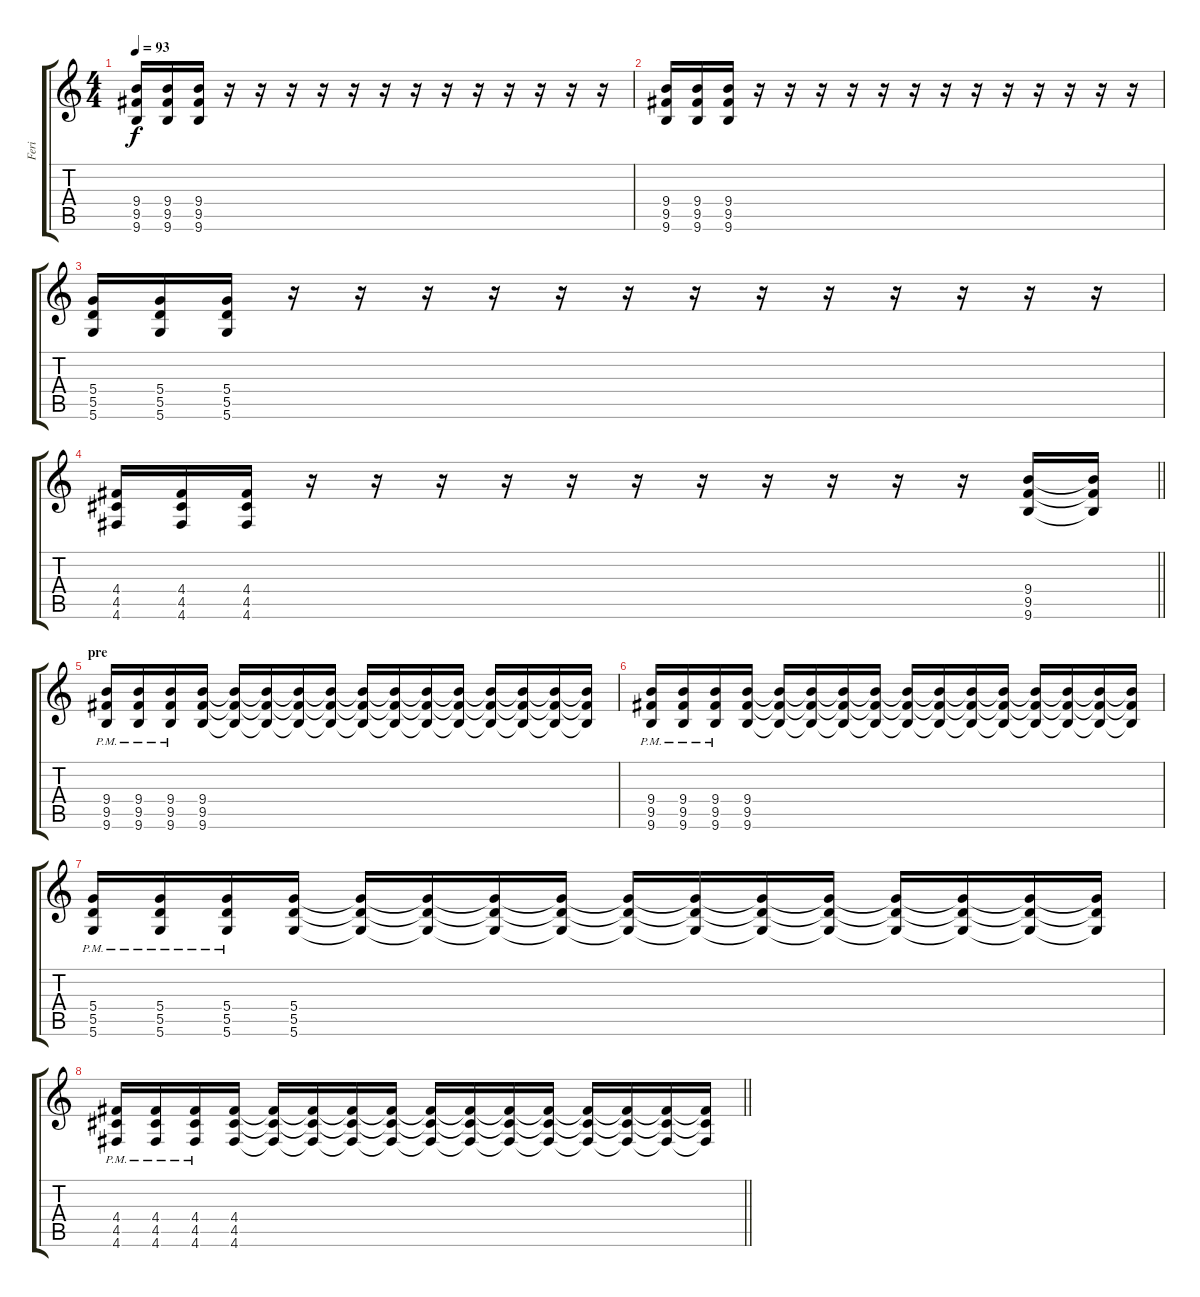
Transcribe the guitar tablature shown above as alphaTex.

\track ("Feri" "Feri") {instrument distortionguitar}
\staff {score tabs}
\tuning (E4 B3 G3 D3 A2 D2) {hide}
\ts (4 4)
\tempo 93
\clef g2
\ks c
(9.4 9.5 9.6).16{dy f} (9.4 9.5 9.6).16 (9.4 9.5 9.6).16 r.16 r.16 r.16 r.16 r.16 r.16 r.16 r.16 r.16 r.16 r.16 r.16 r.16 |
(9.4 9.5 9.6).16 (9.4 9.5 9.6).16 (9.4 9.5 9.6).16 r.16 r.16 r.16 r.16 r.16 r.16 r.16 r.16 r.16 r.16 r.16 r.16 r.16 |
(5.4 5.5 5.6).16 (5.4 5.5 5.6).16 (5.4 5.5 5.6).16 r.16 r.16 r.16 r.16 r.16 r.16 r.16 r.16 r.16 r.16 r.16 r.16 r.16 |
\barLineRight lightlight
(4.4 4.5 4.6).16 (4.4 4.5 4.6).16 (4.4 4.5 4.6).16 r.16 r.16 r.16 r.16 r.16 r.16 r.16 r.16 r.16 r.16 r.16 (9.4 9.5 9.6).16 (9.4{t} 9.5{t} 9.6{t}).16 |
\section ("" "pre")
(9.4{pm} 9.5{pm} 9.6{pm}).16 (9.4{pm} 9.5{pm} 9.6{pm}).16 (9.4{pm} 9.5{pm} 9.6{pm}).16 (9.4 9.5 9.6).16 (9.4{t} 9.5{t} 9.6{t}).16 (9.4{t} 9.5{t} 9.6{t}).16 (9.4{t} 9.5{t} 9.6{t}).16 (9.4{t} 9.5{t} 9.6{t}).16 (9.4{t} 9.5{t} 9.6{t}).16 (9.4{t} 9.5{t} 9.6{t}).16 (9.4{t} 9.5{t} 9.6{t}).16 (9.4{t} 9.5{t} 9.6{t}).16 (9.4{t} 9.5{t} 9.6{t}).16 (9.4{t} 9.5{t} 9.6{t}).16 (9.4{t} 9.5{t} 9.6{t}).16 (9.4{t} 9.5{t} 9.6{t}).16 |
(9.4{pm} 9.5{pm} 9.6{pm}).16 (9.4{pm} 9.5{pm} 9.6{pm}).16 (9.4{pm} 9.5{pm} 9.6{pm}).16 (9.4 9.5 9.6).16 (9.4{t} 9.5{t} 9.6{t}).16 (9.4{t} 9.5{t} 9.6{t}).16 (9.4{t} 9.5{t} 9.6{t}).16 (9.4{t} 9.5{t} 9.6{t}).16 (9.4{t} 9.5{t} 9.6{t}).16 (9.4{t} 9.5{t} 9.6{t}).16 (9.4{t} 9.5{t} 9.6{t}).16 (9.4{t} 9.5{t} 9.6{t}).16 (9.4{t} 9.5{t} 9.6{t}).16 (9.4{t} 9.5{t} 9.6{t}).16 (9.4{t} 9.5{t} 9.6{t}).16 (9.4{t} 9.5{t} 9.6{t}).16 |
(5.4{pm} 5.5{pm} 5.6{pm}).16 (5.4{pm} 5.5{pm} 5.6{pm}).16 (5.4{pm} 5.5{pm} 5.6{pm}).16 (5.4 5.5 5.6).16 (5.4{t} 5.5{t} 5.6{t}).16 (5.4{t} 5.5{t} 5.6{t}).16 (5.4{t} 5.5{t} 5.6{t}).16 (5.4{t} 5.5{t} 5.6{t}).16 (5.4{t} 5.5{t} 5.6{t}).16 (5.4{t} 5.5{t} 5.6{t}).16 (5.4{t} 5.5{t} 5.6{t}).16 (5.4{t} 5.5{t} 5.6{t}).16 (5.4{t} 5.5{t} 5.6{t}).16 (5.4{t} 5.5{t} 5.6{t}).16 (5.4{t} 5.5{t} 5.6{t}).16 (5.4{t} 5.5{t} 5.6{t}).16 |
\barLineRight lightlight
(4.4{pm} 4.5{pm} 4.6{pm}).16 (4.4{pm} 4.5{pm} 4.6{pm}).16 (4.4{pm} 4.5{pm} 4.6{pm}).16 (4.4 4.5 4.6).16 (4.4{t} 4.5{t} 4.6{t}).16 (4.4{t} 4.5{t} 4.6{t}).16 (4.4{t} 4.5{t} 4.6{t}).16 (4.4{t} 4.5{t} 4.6{t}).16 (4.4{t} 4.5{t} 4.6{t}).16 (4.4{t} 4.5{t} 4.6{t}).16 (4.4{t} 4.5{t} 4.6{t}).16 (4.4{t} 4.5{t} 4.6{t}).16 (4.4{t} 4.5{t} 4.6{t}).16 (4.4{t} 4.5{t} 4.6{t}).16 (4.4{t} 4.5{t} 4.6{t}).16 (4.4{t} 4.5{t} 4.6{t}).16
